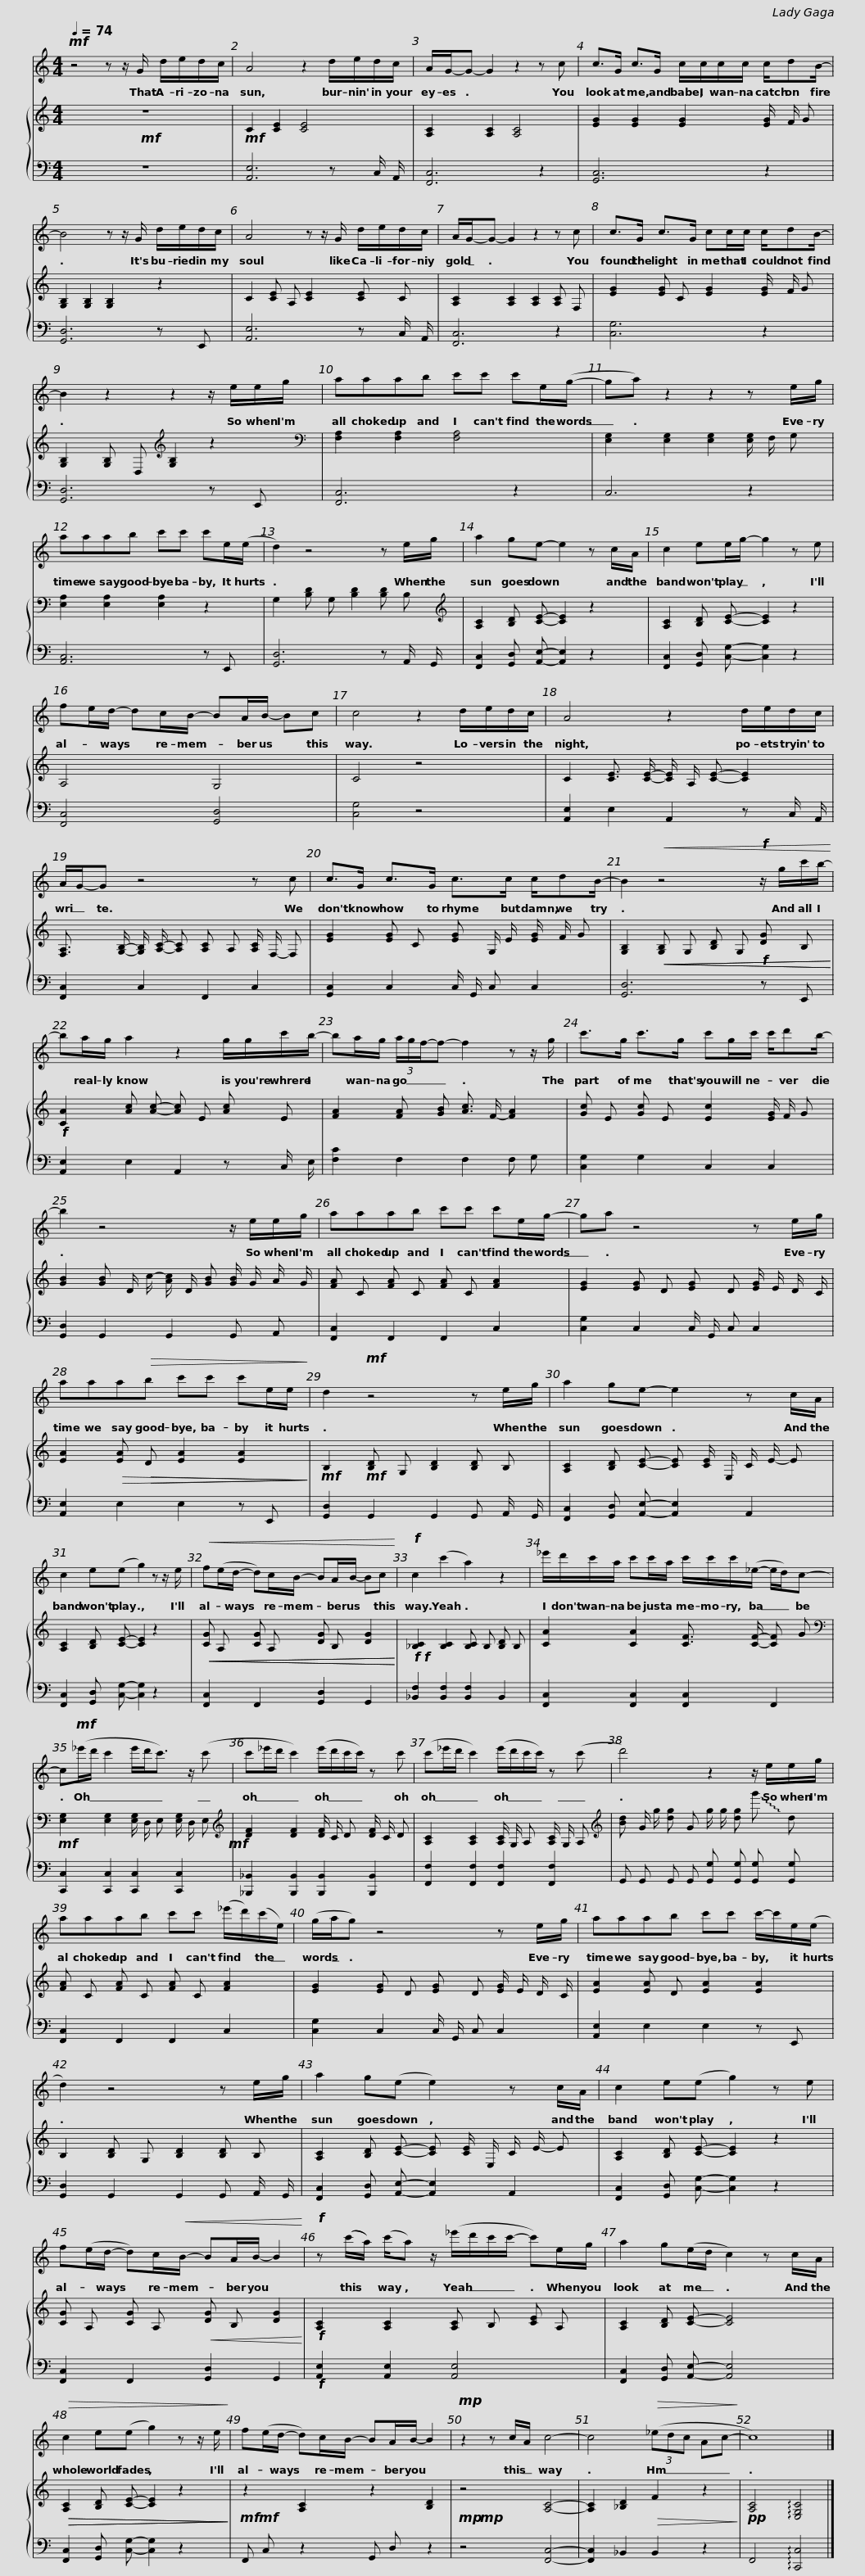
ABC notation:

X:1
%%score 1 { 2 | 3 }
L:1/8
Q:1/4=74
M:4/4
I:linebreak $
K:C
V:1 treble
V:2 treble
V:3 bass
V:1
!mf! z4 z z/ G/ d/e/d/c/ | A4 z2 d/e/d/c/ | A/G/-G- G2 z2 z c |$ c>G c>G c/c/c/c/ c/dB/- | B4 z z/ G/ d/e/d/c/ | %5
 A4 z z/ G/ d/e/d/c/ |$ A/G/-G- G2 z2 z c | c>G c>G cc/c/ c/dB/- | B2 z2 z2 z/ e/e/g/ |$ aaab c'c' c'e/(g/- | %10
 ga) z2 z2 z e/g/ | aaab c'c' c'e/(e/ |$ d2) z4 z e/g/ | a2 ge- e2 z c/A/ | c2 ee/g/- g2 z e | %15
 fe/d/- dc/B/- BA/B/- Bc |$ c4 z2 d/e/d/c/ | A4 z2 d/e/d/c/ | A/G/-G z4 z c | c>G c>G c>c c/dB/- |$ %20
 B2!<(! z4!f! z/ g/c'/b/-!<)! | ba/g/ a2 z2 g/g/c'/b/- | ba/g/ (3a/g/f/-f- f2 z z/ g/ |$ c'>g c'>g c'g/c'/ c'/d'b/- | b2 z4 z/ e/e/g/ | %25
 aaab c'c' c'e/g/- |$ ga z4 z e/g/ | aaa!>(!b c'c' c'e/e/!>)! | d2!mf! z4 z e/g/ | a2 ge- e2 z c/A/ |$ %30
 c2 e(e g2) z z/ e/ |!<(! f(e/d/- d)c/B/- BA/B/- Bc!<)! |!f! c2 (c'2 a2) z2 |$ _e'/d'/c'/a/ c'c'/a/ c'/c'/c'/(_e/- e/d/)c- | c!mf!(_e'/d'/ c'2 e'/d'<c') z/ (c' |$ %35
 c'_e'/d'/ c'2) (e'/d'/c'/c'/) z c' | (c'_e'/d'/ c'2) (e'/d'/c'/c'/) z (c' | d'4) z2 z/ e/e/g/ |$ aaab c'c' (_e'/d'/)(c'/e/) | (g/a/g) z4 z e/g/ | %40
 aaab c'c' c'/-c'/e/(e/ |$ d2) z4 z e/g/ | a2 g(e e2) z c/A/ | c2 e(e g2) z e | f(e/d/- d)c/!<(!B/- BA/B/- B2!<)! |$ %45
!f! z ((c'/a/)) (c'/a) z/ (_e'/d'/c'/c'/- c')e/g/ | a2 g(e/d/ c2) z c/A/ |!>(! c2 e(e g2) z z/ e/!>)! |$ f(e/d/- d)c/B/- BA/B/- B2 |!mp! z2 z c/A/ c4- | %50
 c4!>(! (3(_edc Ac-!>)! | c8) |] %52
V:2
!mf! z8 |!mf! C2 [CE]2 [CE]4 | [A,C]2 [A,C]2 [A,C]4 |$ [EG]2 [EG]2 [EG]2 [EG]/ F/ G | [G,B,]2 [G,B,]2 [G,B,]2 z2 | %5
 C2 [CE] A, [CE]2 [CE] C |$ [A,C]2 [A,C]2 [A,C]2 [A,C] F, | [EG]2 [EG] C [EG]2 [EG]/ F/ G | [G,B,]2 [G,B,] D,[K:treble] [G,B,]2 z2 |$[K:bass] [F,A,]2 [F,A,]2 [F,A,]4 | %10
 [E,G,]2 [E,G,]2 [E,G,]2 [E,G,]/ F,/ G, | [E,A,]2 [E,A,]2 [E,A,]2 z2 |$ G,2 [B,D] G, [B,D]2 [B,D] B, |[K:treble] [A,C]2 [B,D] [CE]- [CE]2 z2 | [A,C]2 [B,D] [CE]- [CE]2 z2 | %15
 A,4 G,4 |$ C4 z4 | C2 [CE]3/2 [CE]/- [CE]/ A,/ [CE]- [CE]2 | [F,A,]3/2 [G,B,]/- [G,B,]/ [A,C]/- [A,C] [A,C] A, [A,C]/ F,/- F, | [EG]2 [EG] C [EG] G,/ E/ [EG]/ F/ G |$ %20
 [G,B,]2!<(!!<(! [G,B,] G, [B,D] G,!f! [DG] B,!<)!!<)! |!f! [CA]2 [Ac] [Ac]- [Ac] E [Ac] E | [FA]2 [FA] [GB] [Ac]3/2 F/- [FA]2 |$ [Gc] E [Gc] E [Ec]2 [EG]/ F/ G | [GB]2 [GB] D/ c/- [Ac]/ D/ [GB] [GB]/ G/ A/ G/ | %25
 [FA] C [FA] C [FA] C [FA]2 |$ [EG]2 [EG] D [EG] D [EG]/ E/ D/ C/ | [EA]2!>(! [EA]!>(! D [EA]2 [EA]2!>)!!>)! |!mf! B,2!mf! [B,D] G, [B,D]2 [B,D] B, | [A,C]2 [B,D] [CE]- [CE] [CE]/ E,/ C/ E/- E |$ %30
 [A,C]2 [B,D] [CE]- [CE]2 z2 |!<(!!<(! [CG] A, [CG] A, [DG] B, [DG]2!<)!!<)! |!f!!f! [_B,C]2 [B,C]2 [B,C] B, [B,D] B, |$ [CA]2 [CA]2 [CF]3/2 [CF]/- [CF] G |[K:bass]!mf! [E,G,]2 [E,G,]2 [E,G,]/ D,/ E, [E,G,]/ D,/ E,!mf! |$ %35
[K:treble] [DF]2 [DF]2 [DF]/ C/ D [DF]/ C/ D | [A,C]2 [A,C]2 [A,C]/ G,/ A, [A,C]/ G,/ A, |[K:treble] [Bd] G/ g/ [dg] G g/ g/ [dg] !~(!g' !~)!d |$ [FA] C [FA] C [FA] C [FA]2 | [EG]2 [EG] D [EG] D [EG]/ E/ D/ C/ | %40
 [EA]2 [EA] D [EA]2 [EA]2 |$ B,2 [B,D] G, [B,D]2 [B,D] B, | [A,C]2 [B,D] [CE]- [CE] [CE]/ E,/ C/ E/- E | [A,C]2 [B,D] [CE]- [CE]2 z2 | [CG] A, [CG] A,!<(! [DG] B, [DG]2!<)! |$ %45
!f! [A,C]2 [A,C]2 [A,C] B, [CE] A, | [A,C]2 [B,D] [CE]- [CE]4 |!>(!!>(! [A,C]2 [B,D] [CE]- [CE]2 z2!>)!!>)! |$!mf!!mf! z2 [A,C]2 z2 [B,D]2 |!mp!!mp! z4 [A,C]4- | %50
 [A,C]2 [_B,D]2!>(! F2 z2!>)! |!pp! [A,C]4 !arpeggio![E,G,C]4 |] %52
V:3
 z8 | [A,,E,]6 z C,/ A,,/ | [F,,C,]6 z2 |$ [G,,C,]6 z2 | [G,,D,]6 z E,, | %5
 [A,,E,]6 z C,/ A,,/ |$ [F,,C,]6 z2 | [C,G,]6 z2 | [G,,D,]6 z E,, |$ [F,,C,]6 z2 | %10
 C,6 z2 | [A,,C,]6 z E,, |$ [G,,D,]6 z A,,/ G,,/ | [F,,C,]2 [G,,D,] [A,,E,]- [A,,E,]2 z2 | [F,,C,]2 [G,,D,] [C,G,]- [C,G,]2 z2 | %15
 [F,,C,]4 [G,,D,]4 |$ [C,G,]4 z4 | [A,,E,]2 E,2 A,,2 z C,/ A,,/ | [F,,C,]2 C,2 F,,2 C,2 | [G,,C,]2 C,2 C,/ G,,/ C, C,2 |$ %20
 [G,,D,]6 z E,, | [A,,E,]2 E,2 A,,2 z C,/ E,/ | [F,C]2 F,2 F,2 F, G, |$ [C,G,]2 G,2 C,2 C,2 | [G,,D,]2 G,,2 G,,2 G,, A,, | %25
 [F,,C,]2 F,,2 F,,2 C,2 |$ [C,G,]2 C,2 C,/ G,,/ C, C,2 | [A,,E,]2 E,2 E,2 z E,, | [G,,D,]2 G,,2 G,,2 G,, A,,/ G,,/ | [F,,C,]2 [G,,D,] [A,,E,]- [A,,E,]2 A,,2 |$ %30
 [F,,C,]2 [G,,D,] [C,G,]- [C,G,]2 z2 | [F,,C,]2 F,,2 [G,,D,]2 G,,2 | [_B,,F,]2 [B,,F,]2 [B,,F,]2 B,,2 |$ [F,,C,]2 [F,,C,]2 [F,,C,]2 F,,2 | [C,,C,]2 [C,,C,]2 [C,,C,]2 [C,,C,]2 |$ %35
 [_B,,,_B,,]2 [B,,,B,,]2 [B,,,B,,]2 [B,,,B,,]2 | [F,,F,]2 [F,,F,]2 [F,,F,]2 [F,,F,]2 | G,, G,, G,, G,, [G,,G,] [G,,G,] [G,,G,] [G,,G,] |$ [F,,C,]2 F,,2 F,,2 C,2 | [C,G,]2 C,2 C,/ G,,/ C, C,2 | %40
 [A,,E,]2 E,2 E,2 z E,, |$ [G,,D,]2 G,,2 G,,2 G,, A,,/ G,,/ | [F,,C,]2 [G,,D,] [A,,E,]- [A,,E,]2 A,,2 | [F,,C,]2 [G,,D,] [C,G,]- [C,G,]2 z2 | [F,,C,]2 F,,2 [G,,D,]2 G,,2 |$ %45
!f! [A,,E,]2 [A,,E,]2 [A,,E,]4 | [F,,C,]2 [G,,D,] [A,,E,]- [A,,E,]4 | [F,,C,]2 [G,,D,] [C,G,]- [C,G,]2 z2 |$ F,, C, z2 G,, D, z2 | z4 [F,,C,]4- | %50
 [F,,C,]2 _B,,2 B,,2 z2 | F,,4 !arpeggio![C,,C,]4 |] %52
